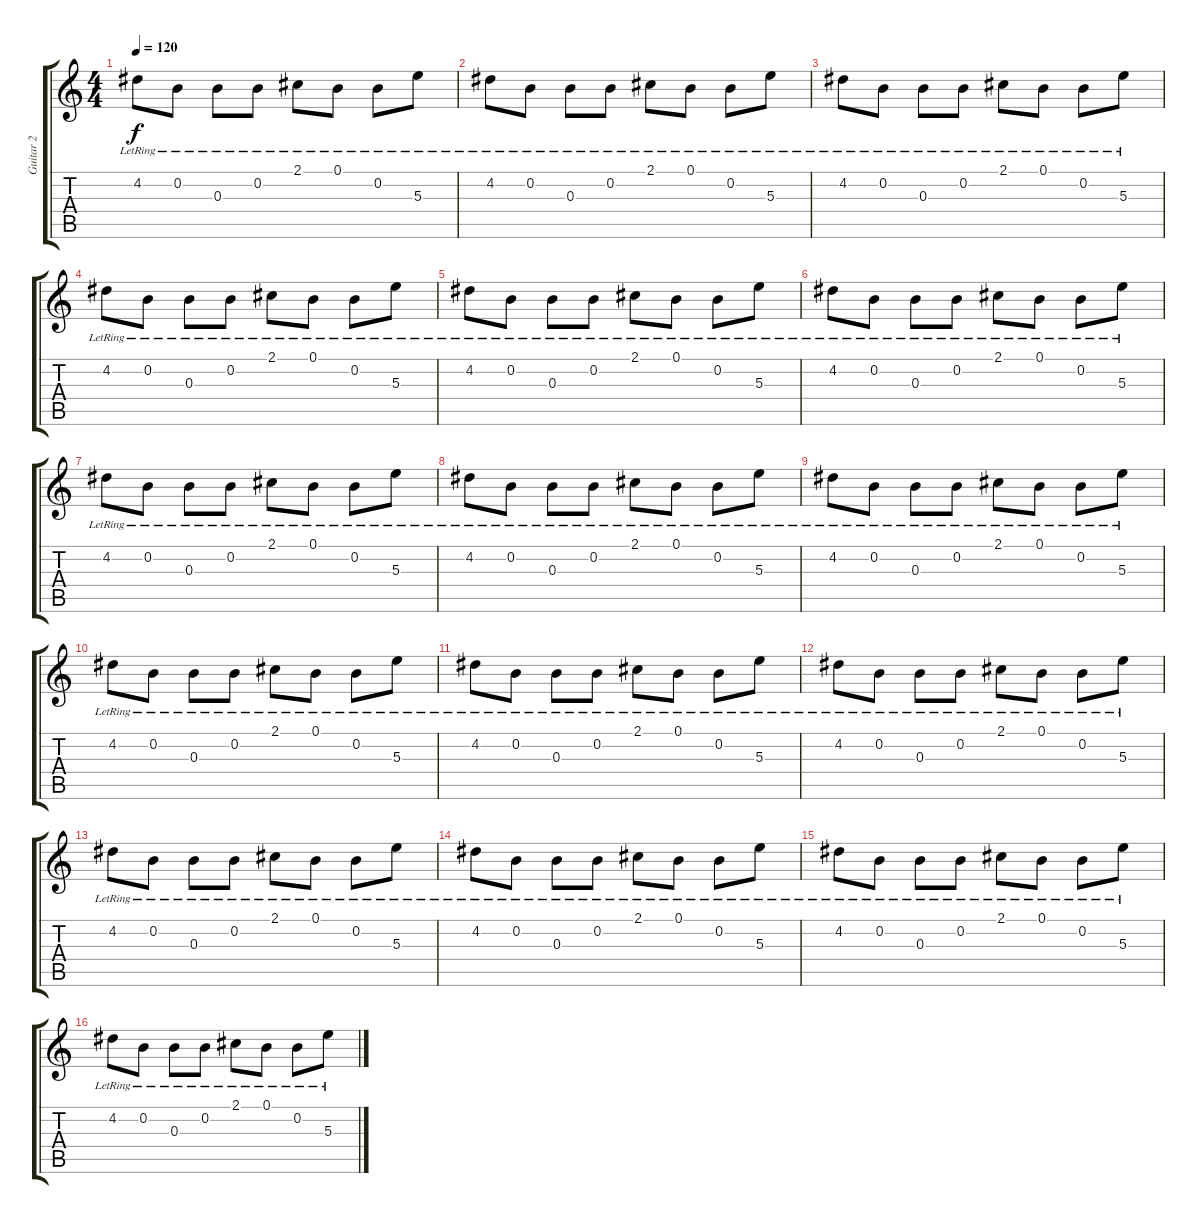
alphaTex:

\track ("Guitar 2" "Guitar 2") {instrument overdrivenguitar}
\staff {score tabs}
\tuning (B3 B3 B3 B2 E2 E2) {hide}
\ts (4 4)
\tempo 120
\clef g2
\ks c
4.2{lr}.8{dy f} 0.2{lr}.8 0.3{lr}.8 0.2{lr}.8 2.1{lr}.8 0.1{lr}.8 0.2{lr}.8 5.3{lr}.8 |
4.2{lr}.8 0.2{lr}.8 0.3{lr}.8 0.2{lr}.8 2.1{lr}.8 0.1{lr}.8 0.2{lr}.8 5.3{lr}.8 |
4.2{lr}.8 0.2{lr}.8 0.3{lr}.8 0.2{lr}.8 2.1{lr}.8 0.1{lr}.8 0.2{lr}.8 5.3{lr}.8 |
4.2{lr}.8 0.2{lr}.8 0.3{lr}.8 0.2{lr}.8 2.1{lr}.8 0.1{lr}.8 0.2{lr}.8 5.3{lr}.8 |
4.2{lr}.8 0.2{lr}.8 0.3{lr}.8 0.2{lr}.8 2.1{lr}.8 0.1{lr}.8 0.2{lr}.8 5.3{lr}.8 |
4.2{lr}.8 0.2{lr}.8 0.3{lr}.8 0.2{lr}.8 2.1{lr}.8 0.1{lr}.8 0.2{lr}.8 5.3{lr}.8 |
4.2{lr}.8 0.2{lr}.8 0.3{lr}.8 0.2{lr}.8 2.1{lr}.8 0.1{lr}.8 0.2{lr}.8 5.3{lr}.8 |
4.2{lr}.8 0.2{lr}.8 0.3{lr}.8 0.2{lr}.8 2.1{lr}.8 0.1{lr}.8 0.2{lr}.8 5.3{lr}.8 |
4.2{lr}.8 0.2{lr}.8 0.3{lr}.8 0.2{lr}.8 2.1{lr}.8 0.1{lr}.8 0.2{lr}.8 5.3{lr}.8 |
4.2{lr}.8 0.2{lr}.8 0.3{lr}.8 0.2{lr}.8 2.1{lr}.8 0.1{lr}.8 0.2{lr}.8 5.3{lr}.8 |
4.2{lr}.8 0.2{lr}.8 0.3{lr}.8 0.2{lr}.8 2.1{lr}.8 0.1{lr}.8 0.2{lr}.8 5.3{lr}.8 |
4.2{lr}.8 0.2{lr}.8 0.3{lr}.8 0.2{lr}.8 2.1{lr}.8 0.1{lr}.8 0.2{lr}.8 5.3{lr}.8 |
4.2{lr}.8 0.2{lr}.8 0.3{lr}.8 0.2{lr}.8 2.1{lr}.8 0.1{lr}.8 0.2{lr}.8 5.3{lr}.8 |
4.2{lr}.8 0.2{lr}.8 0.3{lr}.8 0.2{lr}.8 2.1{lr}.8 0.1{lr}.8 0.2{lr}.8 5.3{lr}.8 |
4.2{lr}.8 0.2{lr}.8 0.3{lr}.8 0.2{lr}.8 2.1{lr}.8 0.1{lr}.8 0.2{lr}.8 5.3{lr}.8 |
4.2{lr}.8 0.2{lr}.8 0.3{lr}.8 0.2{lr}.8 2.1{lr}.8 0.1{lr}.8 0.2{lr}.8 5.3{lr}.8
